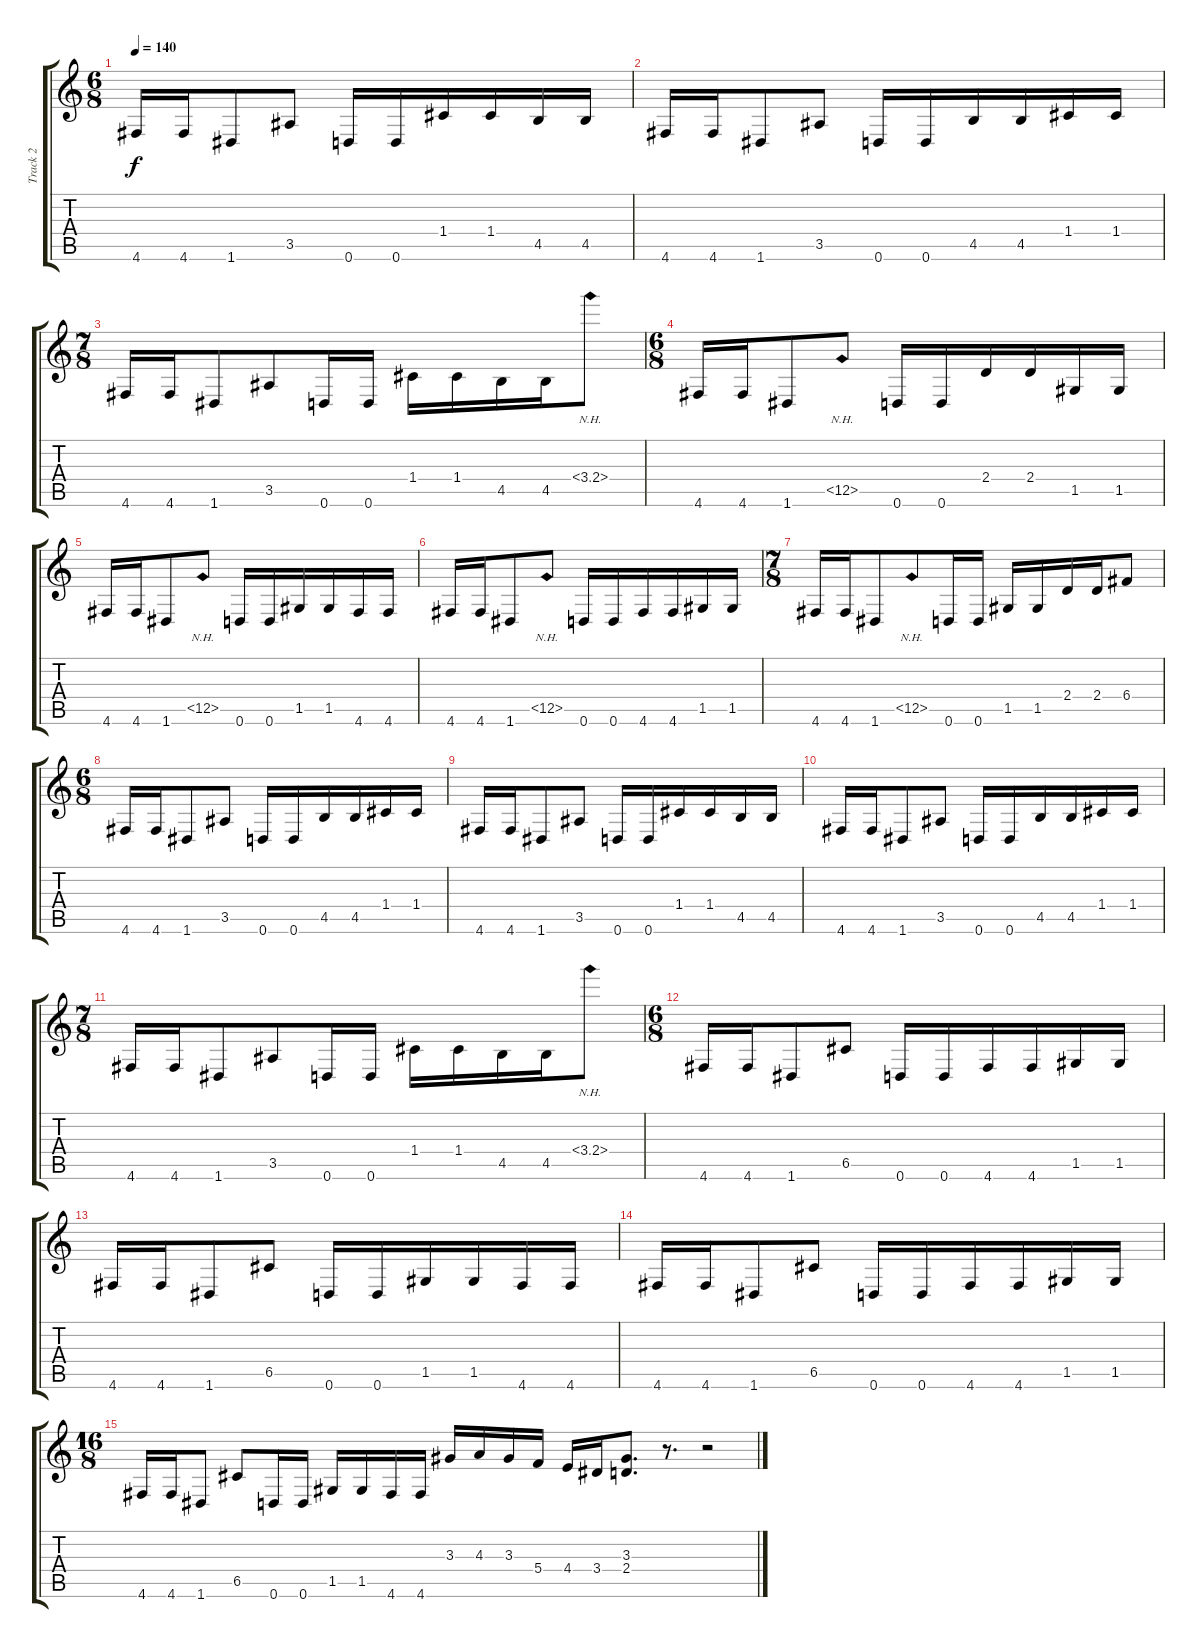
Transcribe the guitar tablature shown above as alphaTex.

\track ("Track 2" "Track 2") {instrument distortionguitar}
\staff {score tabs}
\tuning (D4 A3 F3 C3 G2 D2) {hide}
\ts (6 8)
\tempo 140
\clef g2
\ks c
4.6.16{dy f} 4.6.16 1.6.8 3.5.8 0.6.16 0.6.16 1.4.16 1.4.16 4.5.16 4.5.16 |
4.6.16 4.6.16 1.6.8 3.5.8 0.6.16 0.6.16 4.5.16 4.5.16 1.4.16 1.4.16 |
\ts (7 8)
4.6.16 4.6.16 1.6.8 3.5.8 0.6.16 0.6.16 1.4.16 1.4.16 4.5.16 4.5.16 3.4{nh}.8 |
\ts (6 8)
4.6.16 4.6.16 1.6.8 6.5{nh}.8 0.6.16 0.6.16 2.4.16 2.4.16 1.5.16 1.5.16 |
4.6.16 4.6.16 1.6.8 6.5{nh}.8 0.6.16 0.6.16 1.5.16 1.5.16 4.6.16 4.6.16 |
4.6.16 4.6.16 1.6.8 6.5{nh}.8 0.6.16 0.6.16 4.6.16 4.6.16 1.5.16 1.5.16 |
\ts (7 8)
4.6.16 4.6.16 1.6.8 6.5{nh}.8 0.6.16 0.6.16 1.5.16 1.5.16 2.4.16 2.4.16 6.4.8 |
\ts (6 8)
4.6.16 4.6.16 1.6.8 3.5.8 0.6.16 0.6.16 4.5.16 4.5.16 1.4.16 1.4.16 |
4.6.16 4.6.16 1.6.8 3.5.8 0.6.16 0.6.16 1.4.16 1.4.16 4.5.16 4.5.16 |
4.6.16 4.6.16 1.6.8 3.5.8 0.6.16 0.6.16 4.5.16 4.5.16 1.4.16 1.4.16 |
\ts (7 8)
4.6.16 4.6.16 1.6.8 3.5.8 0.6.16 0.6.16 1.4.16 1.4.16 4.5.16 4.5.16 3.4{nh}.8 |
\ts (6 8)
4.6.16 4.6.16 1.6.8 6.5.8 0.6.16 0.6.16 4.6.16 4.6.16 1.5.16 1.5.16 |
4.6.16 4.6.16 1.6.8 6.5.8 0.6.16 0.6.16 1.5.16 1.5.16 4.6.16 4.6.16 |
4.6.16 4.6.16 1.6.8 6.5.8 0.6.16 0.6.16 4.6.16 4.6.16 1.5.16 1.5.16 |
\ts (16 8)
4.6.16 4.6.16 1.6.8 6.5.8 0.6.16 0.6.16 1.5.16 1.5.16 4.6.16 4.6.16 3.3.16 4.3.16 3.3.16 5.4.16 4.4.16 3.4.16 (3.3 2.4).8{d} r.8{d} r.2
